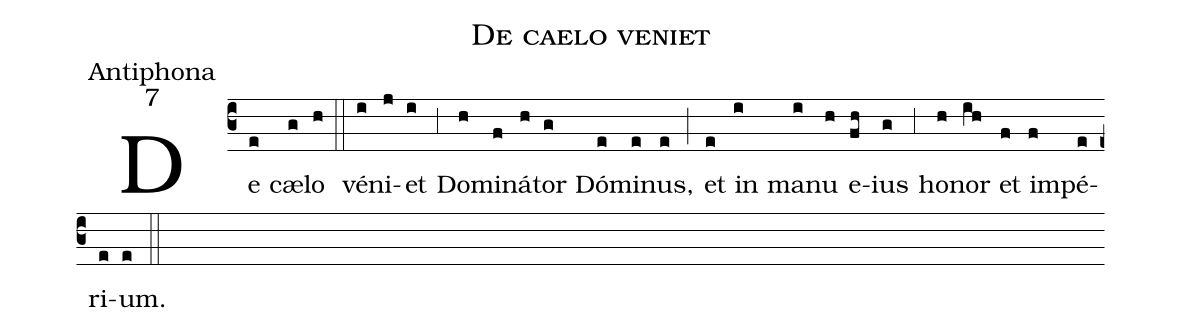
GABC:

name:De caelo veniet;
office-part:Antiphona;
mode:7;
%%
(c3) De(e) cæ(g)lo(h) (::)
vé(i)ni(j)et(i) (,3) Do(h)mi(f)ná(h)tor(g) Dó(e)mi(e)nus,(e) (;) et(e) in(i) ma(i)nu(h) e(fh)ius(g) (,3) ho(h)nor(ih) et(f) im(f)pé(e)ri(e)um.(e) (::)
